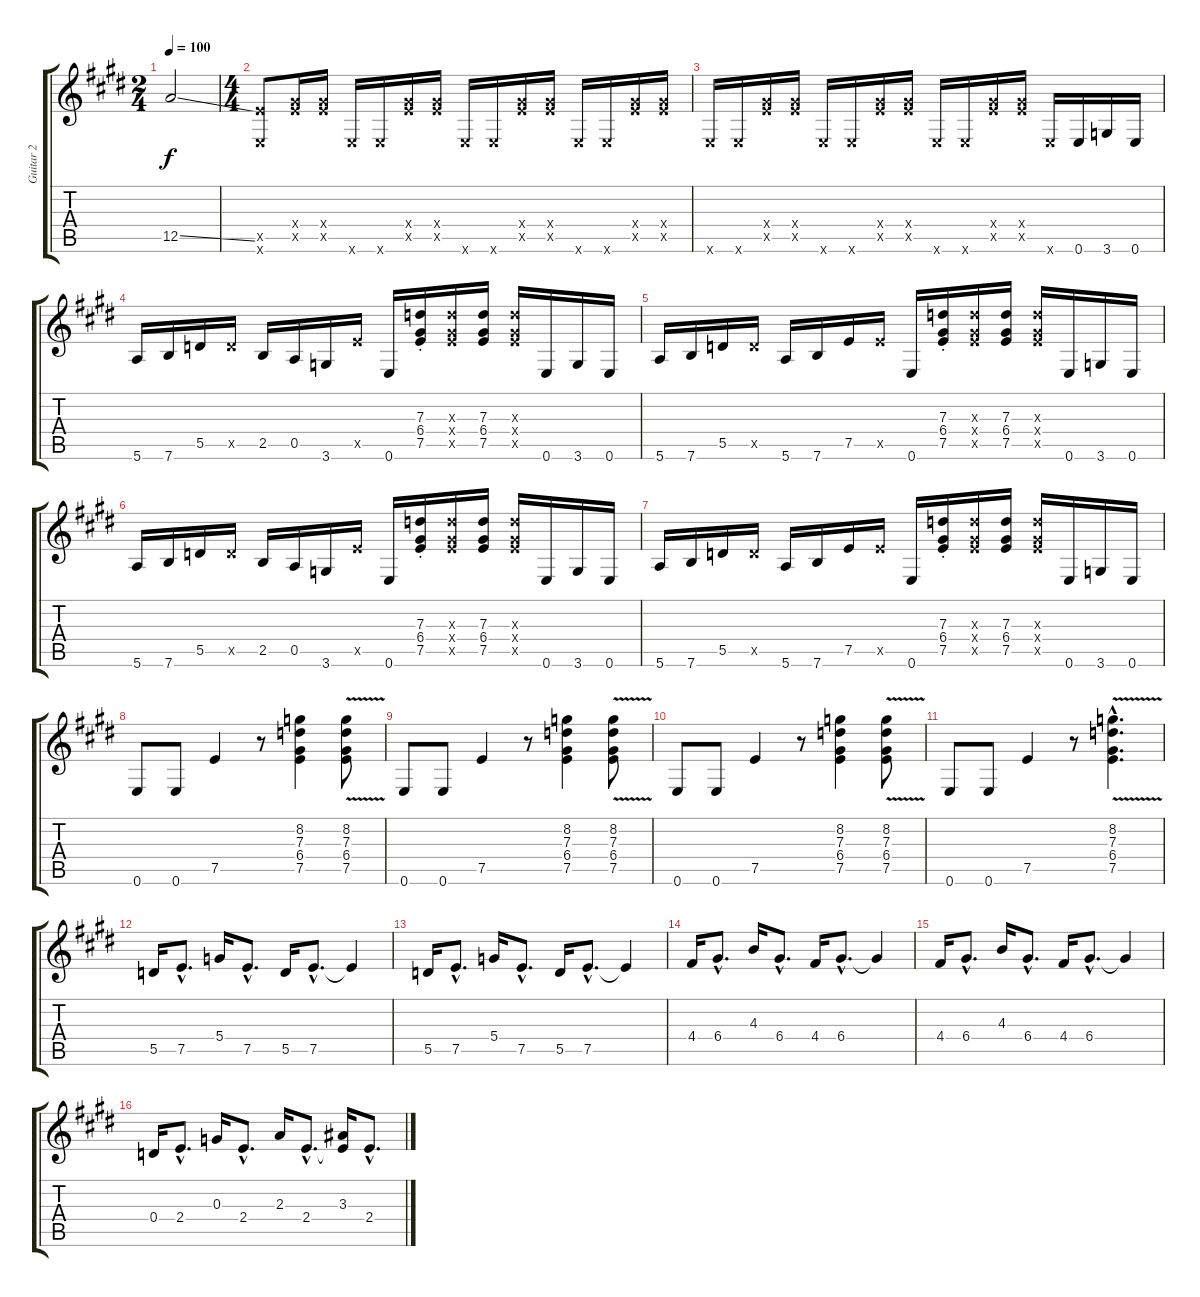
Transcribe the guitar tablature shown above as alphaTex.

\track ("Guitar 2" "Guitar 2") {instrument distortionguitar}
\staff {score tabs}
\tuning (E4 B3 G3 D3 A2 E2) {hide}
\ts (2 4)
\tempo 100
\clef g2
\ks e
12.5{ss}.2{dy f instrument distortionguitar} |
\ts (4 4)
(7.5{x} 0.6{x}).8 (6.4{x} 7.5{x}).16 (6.4{x} 7.5{x}).16 0.6{x}.16 0.6{x}.16 (6.4{x} 7.5{x}).16 (6.4{x} 7.5{x}).16 0.6{x}.16 0.6{x}.16 (6.4{x} 7.5{x}).16 (6.4{x} 7.5{x}).16 0.6{x}.16 0.6{x}.16 (6.4{x} 7.5{x}).16 (6.4{x} 7.5{x}).16 |
0.6{x}.16 0.6{x}.16 (6.4{x} 7.5{x}).16 (6.4{x} 7.5{x}).16 0.6{x}.16 0.6{x}.16 (6.4{x} 7.5{x}).16 (6.4{x} 7.5{x}).16 0.6{x}.16 0.6{x}.16 (6.4{x} 7.5{x}).16 (6.4{x} 7.5{x}).16 0.6{x}.16 0.6.16 3.6.16 0.6.16 |
5.6.16 7.6.16 5.5.16 5.5{x}.16 2.5.16 0.5.16 3.6.16 7.5{x}.16 0.6.16 (7.3 6.4{st} 7.5).16 (7.3{x} 6.4{x} 7.5{x}).16 (7.3 6.4 7.5).16 (7.3{x} 6.4{x} 7.5{x}).16 0.6.16 3.6.16 0.6.16 |
5.6.16 7.6.16 5.5.16 5.5{x}.16 5.6.16 7.6.16 7.5.16 7.5{x}.16 0.6.16 (7.3 6.4{st} 7.5).16 (7.3{x} 6.4{x} 7.5{x}).16 (7.3 6.4 7.5).16 (7.3{x} 6.4{x} 7.5{x}).16 0.6.16 3.6.16 0.6.16 |
5.6.16 7.6.16 5.5.16 5.5{x}.16 2.5.16 0.5.16 3.6.16 7.5{x}.16 0.6.16 (7.3 6.4{st} 7.5).16 (7.3{x} 6.4{x} 7.5{x}).16 (7.3 6.4 7.5).16 (7.3{x} 6.4{x} 7.5{x}).16 0.6.16 3.6.16 0.6.16 |
5.6.16 7.6.16 5.5.16 5.5{x}.16 5.6.16 7.6.16 7.5.16 7.5{x}.16 0.6.16 (7.3 6.4{st} 7.5).16 (7.3{x} 6.4{x} 7.5{x}).16 (7.3 6.4 7.5).16 (7.3{x} 6.4{x} 7.5{x}).16 0.6.16 3.6.16 0.6.16 |
0.6.8 0.6.8 7.5.4 r.8 (8.2 7.3 6.4 7.5).4 (8.2{v} 7.3{v} 6.4 7.5).8 |
0.6.8 0.6.8 7.5.4 r.8 (8.2 7.3 6.4 7.5).4 (8.2{v} 7.3{v} 6.4 7.5).8 |
0.6.8 0.6.8 7.5.4 r.8 (8.2 7.3 6.4 7.5).4 (8.2{v} 7.3{v} 6.4 7.5).8 |
0.6.8 0.6.8 7.5.4 r.8 (8.2{v hac} 7.3{v hac} 6.4{hac} 7.5{hac}).4{d} |
5.5.16 7.5{hac}.8{d} 5.4.16 7.5{hac}.8{d} 5.5.16 7.5{hac}.8{d} 7.5{t}.4 |
5.5.16 7.5{hac}.8{d} 5.4.16 7.5{hac}.8{d} 5.5.16 7.5{hac}.8{d} 7.5{t}.4 |
4.4.16 6.4{hac}.8{d} 4.3.16 6.4{hac}.8{d} 4.4.16 6.4{hac}.8{d} 6.4{t}.4 |
4.4.16 6.4{hac}.8{d} 4.3.16 6.4{hac}.8{d} 4.4.16 6.4{hac}.8{d} 6.4{t}.4 |
0.4.16 2.4{hac}.8{d} 0.3.16 2.4{hac}.8{d} 2.3.16 2.4{hac}.8{d} (3.3 2.4{t}).16 2.4{hac}.8{d}
